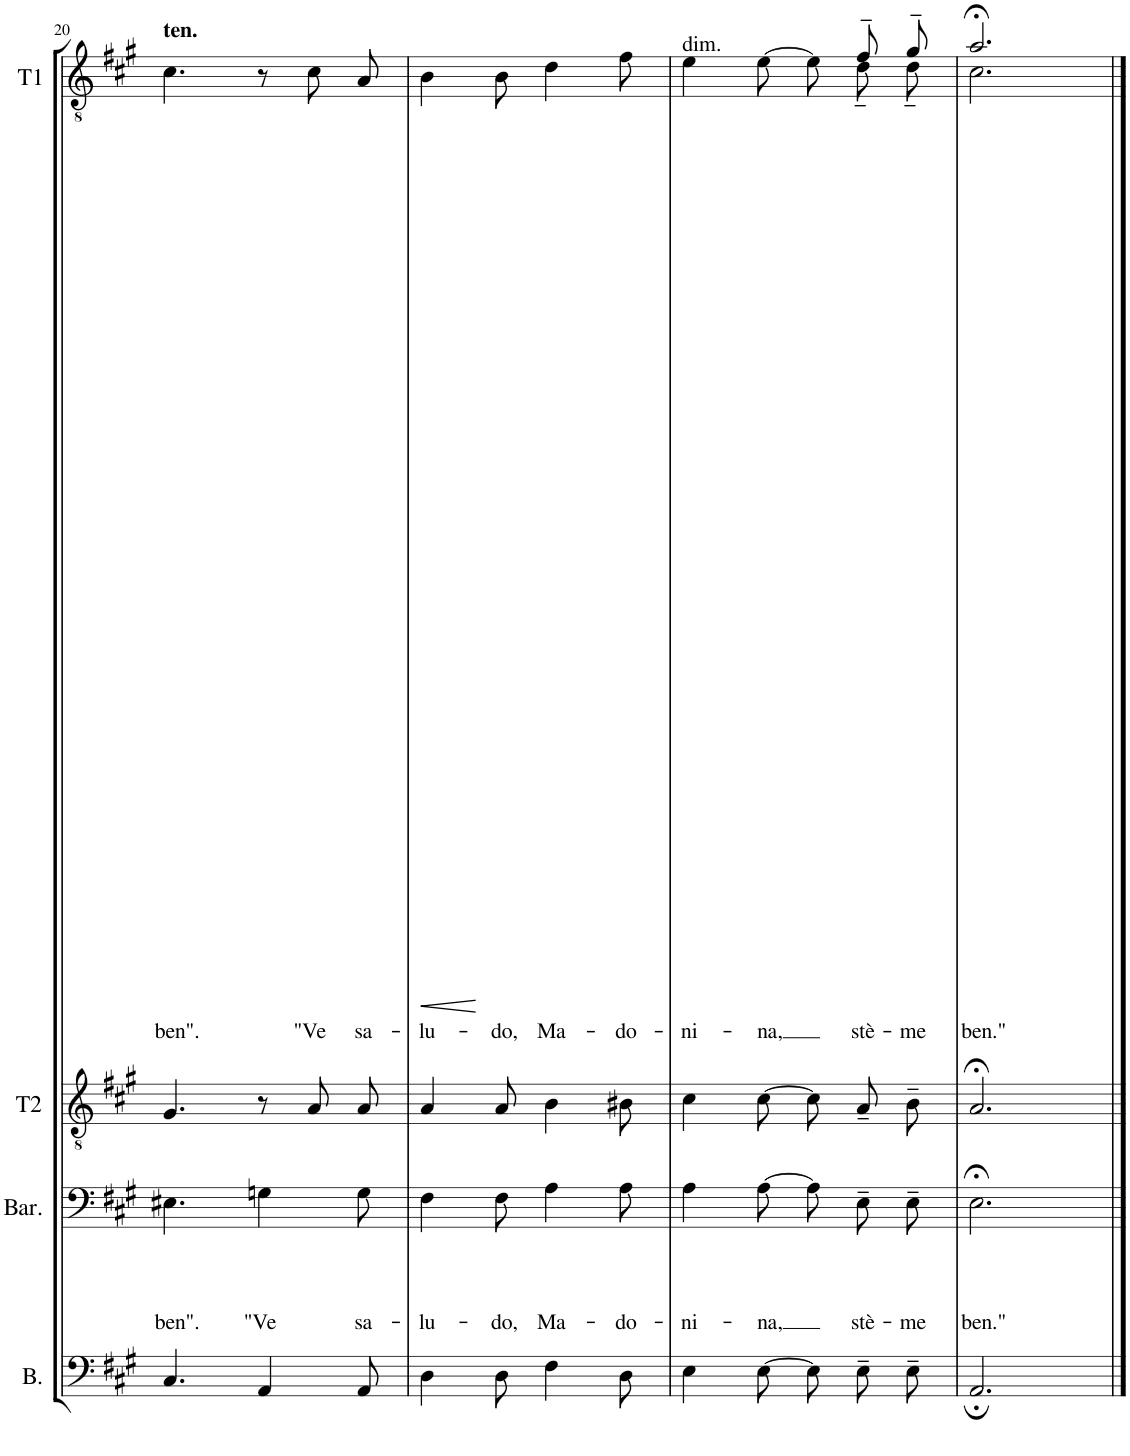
**kern	**kern	**text	**text	**text	**text	**kern	**kern	**text	**text	**text	**text	**dynam
*part4	*part3	*part3	*part3	*part3	*part3	*part2	*part1	*part1	*part1	*part1	*part1	*part1
*staff4	*staff3	*staff3	*staff3	*staff3	*staff3	*staff2	*staff1	*staff1	*staff1	*staff1	*staff1	*staff1
*I"Basso	*I"Baritono	*	*	*	*	*I"Tenore II	*I"Tenore I	*	*	*	*	*
*I'B.	*I'Bar.	*	*	*	*	*I'T2	*I'T1	*	*	*	*	*
!!LO:PB:g=z
*clefF4	*clefF4	*	*	*	*	*clefGv2	*clefGv2	*	*	*	*	*
*k[f#c#g#]	*k[f#c#g#]	*	*	*	*	*k[f#c#g#]	*k[f#c#g#]	*	*	*	*	*
*M6/8	*M6/8	*	*	*	*	*M6/8	*M6/8	*	*	*	*	*
=20	=20	=20	=20	=20	=20	=20	=20	=20	=20	=20	=20	=20
!	!	!	!	!	!	!	!LO:TX:a:B:t=ten.	!	!	!	!	!
!	!	!	!	!	!LO:LY:b	!	!	!	!	!	!LO:LY:b	!
4.C#/	4.E#X\	.	.	.	ben".	4.G#/	4.c#\	.	.	.	ben".	.
!	!	!	!	!	!LO:LY:b	!	!	!	!	!	!	!
4AA/	4Gn\	.	.	.	"Ve	8r	8r	.	.	.	.	.
!	!	!	!	!	!	!	!	!	!	!	!LO:LY:b	!
.	.	.	.	.	.	8A/L	8c#\L	.	.	.	"Ve	.
!	!	!	!	!	!LO:LY:b	!	!	!	!	!	!LO:LY:b	!
8AA/	8G\	.	.	.	sa-	8A/J	8A\J	.	.	.	sa-	.
=21	=21	=21	=21	=21	=21	=21	=21	=21	=21	=21	=21	=21
!	!	!	!	!	!LO:LY:b	!	!	!	!	!	!LO:LY:b	!LO:HP:b
4D\	4F#\	.	.	.	-lu-	4A/	4B\	.	.	.	-lu-	<
!	!	!	!	!	!LO:LY:b	!	!	!	!	!	!LO:LY:b	!
8D\	8F#\	.	.	.	-do,	8A/	8B\	.	.	.	-do,	[
!	!	!	!	!	!LO:LY:b	!	!	!	!	!	!LO:LY:b	!
4F#\	4A\	.	.	.	Ma-	4B\	4d\	.	.	.	Ma-	.
!	!	!	!	!	!LO:LY:b	!	!	!	!	!	!LO:LY:b	!
8D\	8A\	.	.	.	-do-	8B#X\	8f#\	.	.	.	-do-	.
=22	=22	=22	=22	=22	=22	=22	=22	=22	=22	=22	=22	=22
!	!	!	!	!	!	!	!LO:TX:a:t=dim.	!	!	!	!	!
!	!	!	!	!	!LO:LY:b	!	!	!	!	!	!LO:LY:b	!
*	*	*	*	*	*	*	*^	*	*	*	*	*
4E\	4A\	.	.	.	-ni-	4c#\	4e\	2ryy	.	.	.	-ni-	.
!	!	!	!	!	!LO:LY:b	!	!	!	!	!	!	!LO:LY:b	!
[8E\	[8A\	.	.	.	-na,	[8c#\	[8e\	.	.	.	.	-na,	.
8E\L]	8A\L]	.	.	.	.	8c#\L]	8e\L]	.	.	.	.	.	.
!	!	!	!	!	!LO:LY:b	!	!	!	!	!	!	!LO:LY:b	!
8E~\	8E~\	.	.	.	stè-	8A~\	8f#~\	8d~\L	.	.	.	stè-	.
!	!	!	!	!	!LO:LY:b	!	!	!	!	!	!	!LO:LY:b	!
8E~\J	8E~\J	.	.	.	-me	8B~\J	8g#~\J	8d~\J	.	.	.	-me	.
=23	=23	=23	=23	=23	=23	=23	=23	=23	=23	=23	=23	=23	=23
!	!	!	!	!	!LO:LY:b	!	!	!	!	!	!	!LO:LY:b	!
2.AA;/	2.E;<\	.	.	.	ben."	2.A;</	2.a;</	2.c#\	.	.	.	ben."	.
*	*	*	*	*	*	*	*v	*v	*	*	*	*	*
==	==	==	==	==	==	==	==	==	==	==	==	==
*-	*-	*-	*-	*-	*-	*-	*-	*-	*-	*-	*-	*-
